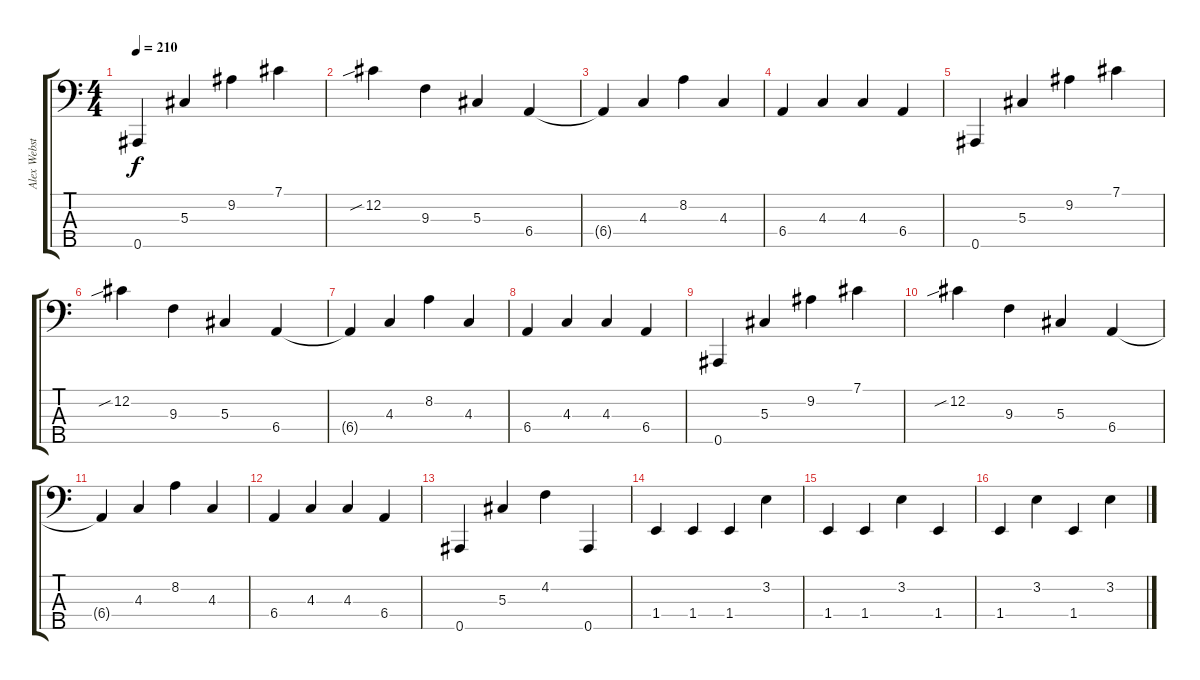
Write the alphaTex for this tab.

\track ("Alex Webster" "Alex Webst") {instrument electricbassfinger}
\staff {score tabs}
\tuning (Gb2 Db2 Ab1 Eb1 Bb0) {hide}
\ts (4 4)
\tempo 210
\clef f4
\ks c
0.5.4{dy f instrument electricbassfinger} 5.3.4 9.2.4 7.1.4 |
12.2{sib}.4 9.3.4 5.3.4 6.4.4 |
6.4{t}.4 4.3.4 8.2.4 4.3.4 |
6.4.4 4.3.4 4.3.4 6.4.4 |
0.5.4 5.3.4 9.2.4 7.1.4 |
12.2{sib}.4 9.3.4 5.3.4 6.4.4 |
6.4{t}.4 4.3.4 8.2.4 4.3.4 |
6.4.4 4.3.4 4.3.4 6.4.4 |
0.5.4 5.3.4 9.2.4 7.1.4 |
12.2{sib}.4 9.3.4 5.3.4 6.4.4 |
6.4{t}.4 4.3.4 8.2.4 4.3.4 |
6.4.4 4.3.4 4.3.4 6.4.4 |
0.5.4 5.3.4 4.2.4 0.5.4 |
1.4.4 1.4.4 1.4.4 3.2.4 |
1.4.4 1.4.4 3.2.4 1.4.4 |
1.4.4 3.2.4 1.4.4 3.2.4
